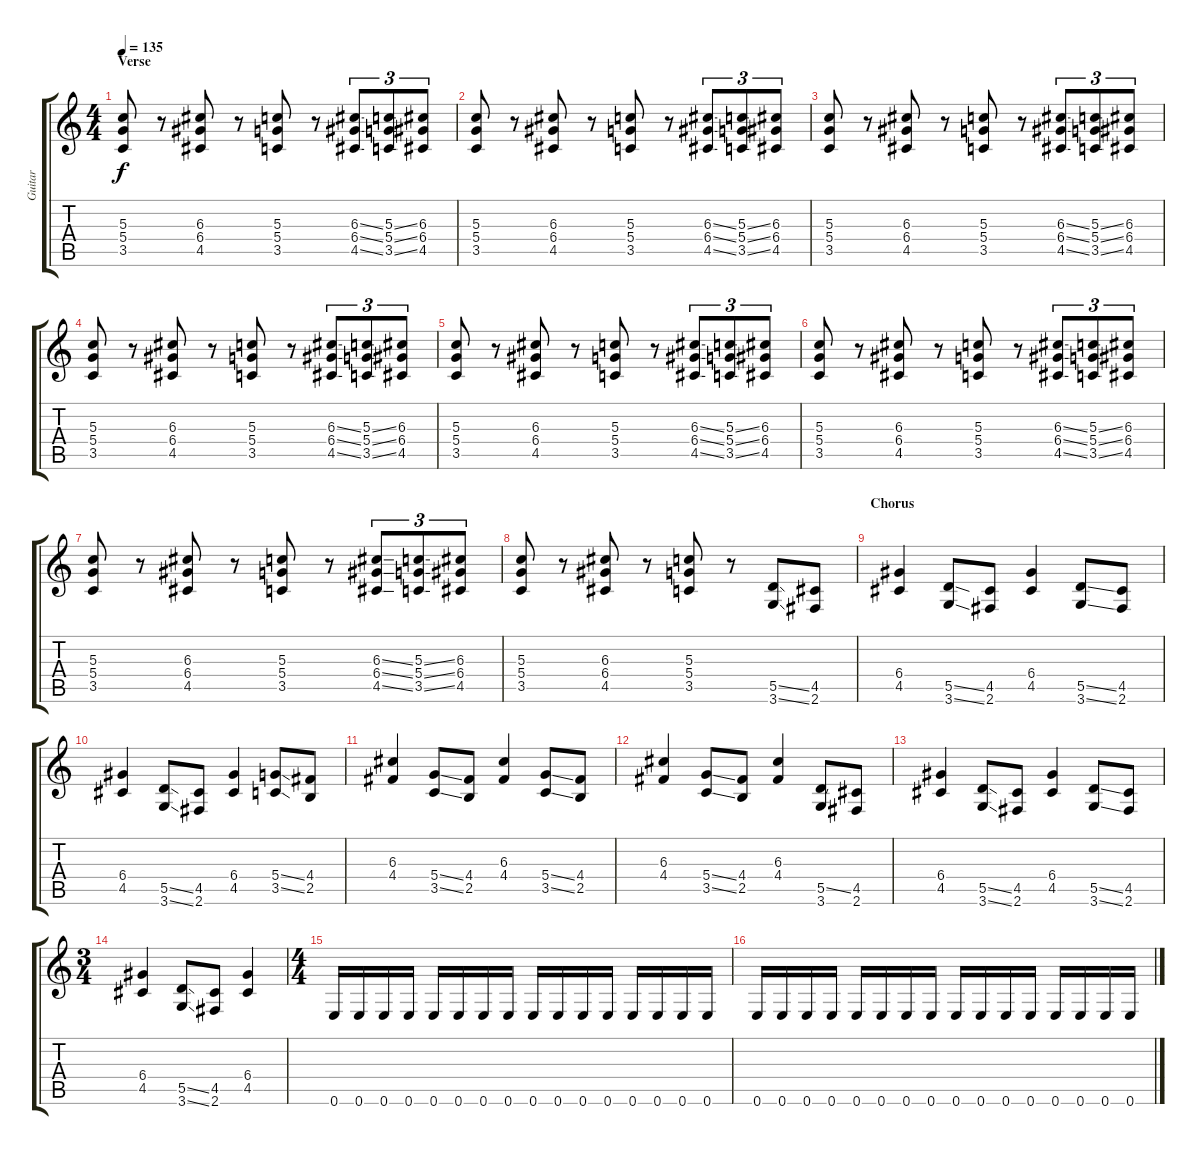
\track ("Guitar" "Guitar") {instrument distortionguitar}
\staff {score tabs}
\tuning (E4 B3 G3 D3 A2 E2) {hide}
\ts (4 4)
\section ("" "Verse")
\tempo 135
\clef g2
\ks c
(5.3 5.4 3.5).8{dy f} r.8 (6.3 6.4 4.5).8 r.8 (5.3 5.4 3.5).8 r.8 (6.3{ss} 6.4{ss} 4.5{ss}).8{tu (3 2)} (5.3{ss} 5.4{ss} 3.5{ss}).8{tu (3 2)} (6.3 6.4 4.5).8{tu (3 2)} |
(5.3 5.4 3.5).8 r.8 (6.3 6.4 4.5).8 r.8 (5.3 5.4 3.5).8 r.8 (6.3{ss} 6.4{ss} 4.5{ss}).8{tu (3 2)} (5.3{ss} 5.4{ss} 3.5{ss}).8{tu (3 2)} (6.3 6.4 4.5).8{tu (3 2)} |
(5.3 5.4 3.5).8 r.8 (6.3 6.4 4.5).8 r.8 (5.3 5.4 3.5).8 r.8 (6.3{ss} 6.4{ss} 4.5{ss}).8{tu (3 2)} (5.3{ss} 5.4{ss} 3.5{ss}).8{tu (3 2)} (6.3 6.4 4.5).8{tu (3 2)} |
(5.3 5.4 3.5).8 r.8 (6.3 6.4 4.5).8 r.8 (5.3 5.4 3.5).8 r.8 (6.3{ss} 6.4{ss} 4.5{ss}).8{tu (3 2)} (5.3{ss} 5.4{ss} 3.5{ss}).8{tu (3 2)} (6.3 6.4 4.5).8{tu (3 2)} |
(5.3 5.4 3.5).8 r.8 (6.3 6.4 4.5).8 r.8 (5.3 5.4 3.5).8 r.8 (6.3{ss} 6.4{ss} 4.5{ss}).8{tu (3 2)} (5.3{ss} 5.4{ss} 3.5{ss}).8{tu (3 2)} (6.3 6.4 4.5).8{tu (3 2)} |
(5.3 5.4 3.5).8 r.8 (6.3 6.4 4.5).8 r.8 (5.3 5.4 3.5).8 r.8 (6.3{ss} 6.4{ss} 4.5{ss}).8{tu (3 2)} (5.3{ss} 5.4{ss} 3.5{ss}).8{tu (3 2)} (6.3 6.4 4.5).8{tu (3 2)} |
(5.3 5.4 3.5).8 r.8 (6.3 6.4 4.5).8 r.8 (5.3 5.4 3.5).8 r.8 (6.3{ss} 6.4{ss} 4.5{ss}).8{tu (3 2)} (5.3{ss} 5.4{ss} 3.5{ss}).8{tu (3 2)} (6.3 6.4 4.5).8{tu (3 2)} |
(5.3 5.4 3.5).8 r.8 (6.3 6.4 4.5).8 r.8 (5.3 5.4 3.5).8 r.8 (5.5{ss} 3.6{ss}).8 (4.5 2.6).8 |
\section ("" "Chorus")
(6.4 4.5).4 (5.5{ss} 3.6{ss}).8 (4.5 2.6).8 (6.4 4.5).4 (5.5{ss} 3.6{ss}).8 (4.5 2.6).8 |
(6.4 4.5).4 (5.5{ss} 3.6{ss}).8 (4.5 2.6).8 (6.4 4.5).4 (5.4{ss} 3.5{ss}).8 (4.4 2.5).8 |
(6.3 4.4).4 (5.4{ss} 3.5{ss}).8 (4.4 2.5).8 (6.3 4.4).4 (5.4{ss} 3.5{ss}).8 (4.4 2.5).8 |
(6.3 4.4).4 (5.4{ss} 3.5{ss}).8 (4.4 2.5).8 (6.3 4.4).4 (5.5{ss} 3.6).8 (4.5 2.6).8 |
(6.4 4.5).4 (5.5{ss} 3.6{ss}).8 (4.5 2.6).8 (6.4 4.5).4 (5.5{ss} 3.6{ss}).8 (4.5 2.6).8 |
\ts (3 4)
(6.4 4.5).4 (5.5{ss} 3.6{ss}).8 (4.5 2.6).8 (6.4 4.5).4 |
\ts (4 4)
0.6.16 0.6.16 0.6.16 0.6.16 0.6.16 0.6.16 0.6.16 0.6.16 0.6.16 0.6.16 0.6.16 0.6.16 0.6.16 0.6.16 0.6.16 0.6.16 |
0.6.16 0.6.16 0.6.16 0.6.16 0.6.16 0.6.16 0.6.16 0.6.16 0.6.16 0.6.16 0.6.16 0.6.16 0.6.16 0.6.16 0.6.16 0.6.16
